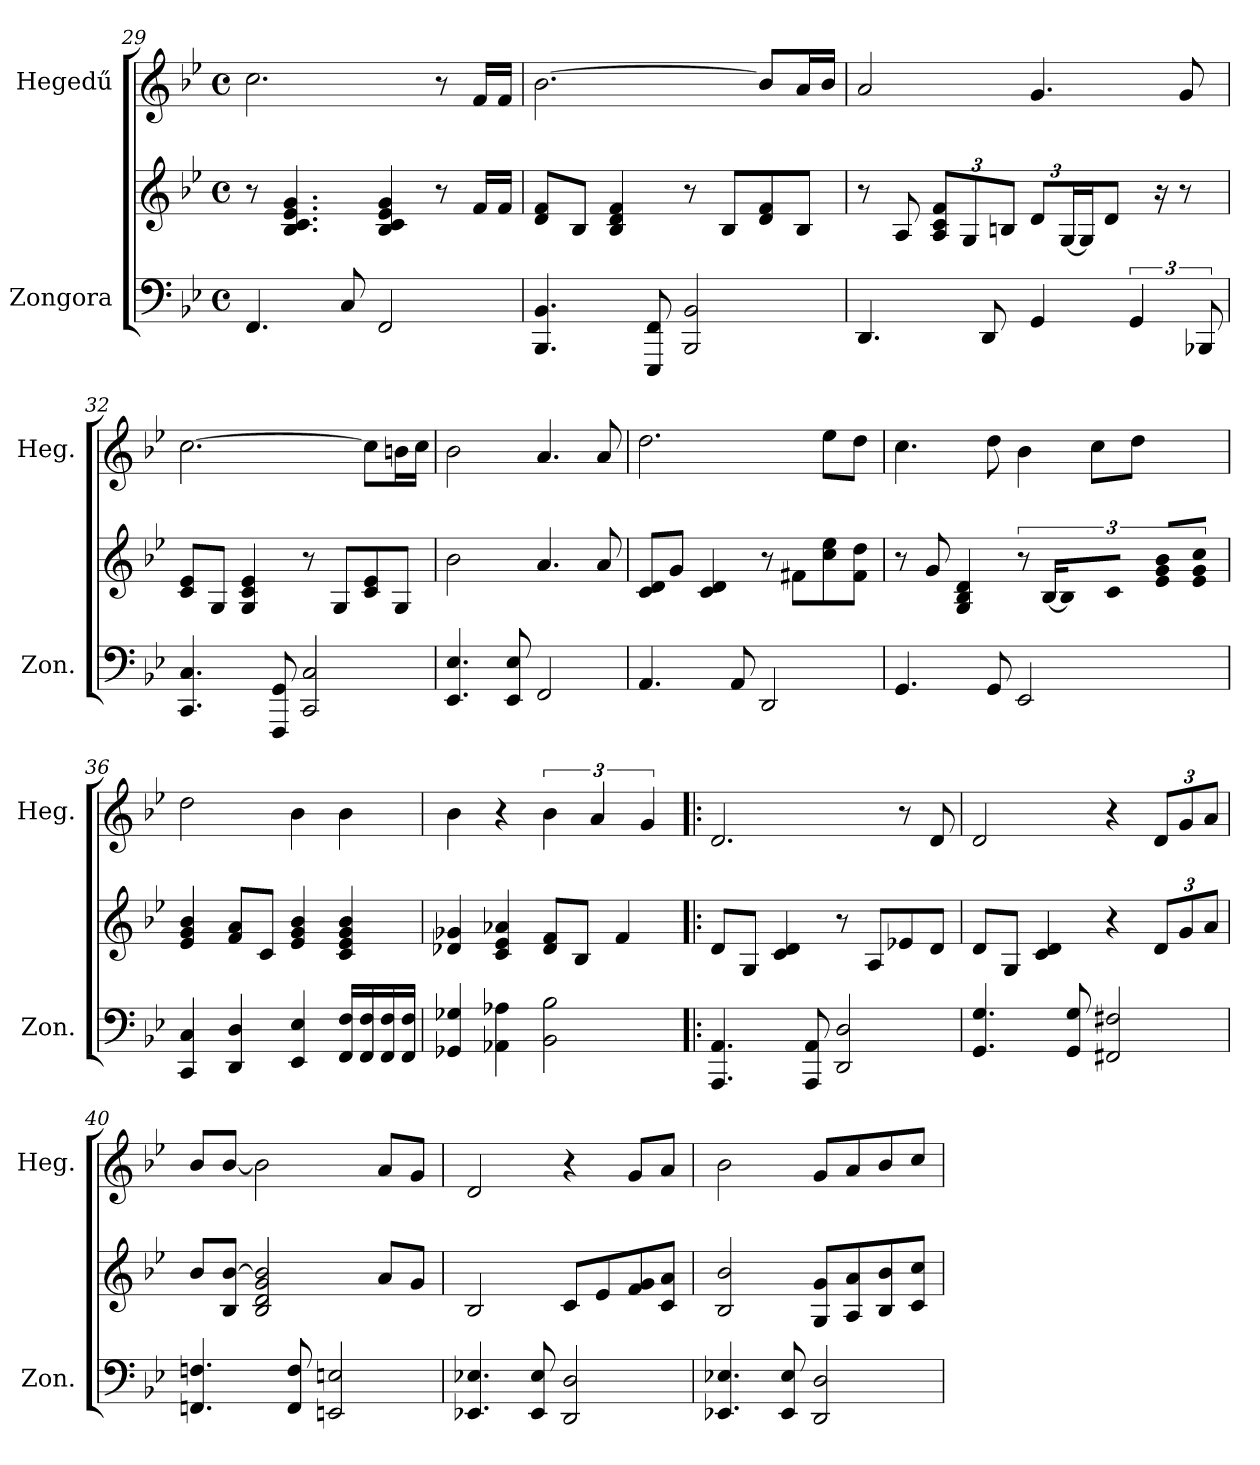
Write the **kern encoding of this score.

**kern	**kern	**kern
*part2	*part2	*part1
*staff3	*staff2	*staff1
*I"Zongora	*	*I"Hegedű
*I'Zon.	*	*I'Heg.
*clefF4	*clefG2	*clefG2
*k[b-e-]	*k[b-e-]	*k[b-e-]
*M4/4	*M4/4	*M4/4
*met(c)	*met(c)	*met(c)
=29	=29	=29
4.FF/	8r	2.cc\
.	4.B-/ 4.c/ 4.e-/ 4.g/	.
8C/	.	.
2FF/	4B-/ 4c/ 4e-/ 4g/	.
.	8r	8r
.	16f/LL	16f/LL
.	16f/JJ	16f/JJ
!!LO:PB:g=z
=30	=30	=30
4.BBB-/ 4.BB-/	8d/ 8f/L	[2.b-\
.	8B-/J	.
.	4B-/ 4d/ 4f/	.
8EEE-/ 8FF/	.	.
2BBB-/ 2BB-/	8r	.
.	8B-/L	.
.	8d/ 8f/	8b-/L]
.	8B-/J	16a/L
.	.	16b-/JJ
=31	=31	=31
4.DD/	8r	2a/
.	8A/	.
*	*Xbrackettup	*
.	12A/ 12c/ 12f/L	.
.	12G/	.
8DD/	.	.
.	12Bn/J	.
4GG/	12d/L	4.g/
.	[24G/L	.
.	16G/J]	.
.	8d/J	.
6GG/	.	.
.	16r	.
.	8r	8g/
12BBB-X/	.	.
=32	=32	=32
4.CC/ 4.C/	8c/ 8e-/L	[2.cc\
.	8G/J	.
.	4G/ 4c/ 4e-/	.
8FFF/ 8GG/	.	.
2CC/ 2C/	8r	.
.	8G/L	.
.	8c/ 8e-/	8cc\L]
.	8G/J	16bn\L
.	.	16cc\JJ
=33	=33	=33
4.EE-/ 4.E-/	2b-\	2b-\
8EE-/ 8E-/	.	.
2FF/	4.a/	4.a/
.	8a/	8a/
!!LO:LB:g=z
=34	=34	=34
4.AA/	8c/ 8d/L	2.dd\
.	8g/J	.
.	4c/ 4d/	.
8AA/	.	.
2DD/	8r	.
.	8f#X\L	.
.	8cc\ 8ee-\	8ee-\L
.	8f#\ 8dd\J	8dd\J
=35	=35	=35
4.GG/	8r	4.cc\
.	8g/	.
.	4G/ 4B-/ 4d/	.
8GG/	.	8dd\
*	*brackettup	*
2EE-/	12r	4b-\
.	[24B-/LL	.
.	16B-/]	.
.	16c/JJ	.
.	8e-/ 8g/ 8b-/L	8cc\L
.	8e-/ 8g/ 8cc/J	8dd\J
=36	=36	=36
4CC/ 4C/	4e-/ 4g/ 4b-/	2dd\
4DD/ 4D/	8f/ 8a/L	.
.	8c/J	.
4EE-/ 4E-/	4e-/ 4g/ 4b-/	4b-\
16FF/ 16F/LL	4c/ 4e-/ 4g/ 4b-/	4b-\
16FF/ 16F/	.	.
16FF/ 16F/	.	.
16FF/ 16F/JJ	.	.
=37	=37	=37
4GG-X/ 4G-X/	4d-X/ 4g-X/	4b-\
4AA-X\ 4A-X\	4c/ 4e-/ 4a-X/	4r
2BB-\ 2B-\	8d-/ 8f/L	6b-\
.	8B-/J	.
.	.	6a/
.	4f/	.
.	.	6g/
!!LO:LB:g=z
=38!|:	=38!|:	=38!|:
4.AAA/ 4.AA/	8d/L	2.d/
.	8G/J	.
.	4c/ 4d/	.
8AAA/ 8AA/	.	.
2DD/ 2D/	8r	.
.	8A/L	.
.	8e-X/	8r
.	8d/J	8d/
=39	=39	=39
4.GG/ 4.G/	8d/L	2d/
.	8G/J	.
.	4c/ 4d/	.
8GG/ 8G/	.	.
2FF#X/ 2F#X/	4r	4r
*	*Xbrackettup	*Xbrackettup
.	12d/L	12d/L
.	12g/	12g/
.	12a/J	12a/J
=40	=40	=40
4.FFn/ 4.Fn/	8b-/L	8b-/L
.	8B-/ [8b-/J	[8b-/J
.	2B-/ 2d/ 2g/ 2b-/]	2b-\]
8FF/ 8F/	.	.
2EEn/ 2En/	.	.
.	8a/L	8a/L
.	8g/J	8g/J
=41	=41	=41
4.EE-X/ 4.E-X/	2B-/	2d/
8EE-/ 8E-/	.	.
2DD/ 2D/	8c/L	4r
.	8e-/	.
.	8f/ 8g/	8g/L
.	8c/ 8a/J	8a/J
!!LO:LB:g=z
=42	=42	=42
4.EE-X/ 4.E-X/	2B-/ 2b-/	2b-\
8EE-/ 8E-/	.	.
2DD/ 2D/	8G/ 8g/L	8g/L
.	8A/ 8a/	8a/
.	8B-/ 8b-/	8b-/
.	8c/ 8cc/J	8cc/J
=	=	=
*-	*-	*-
